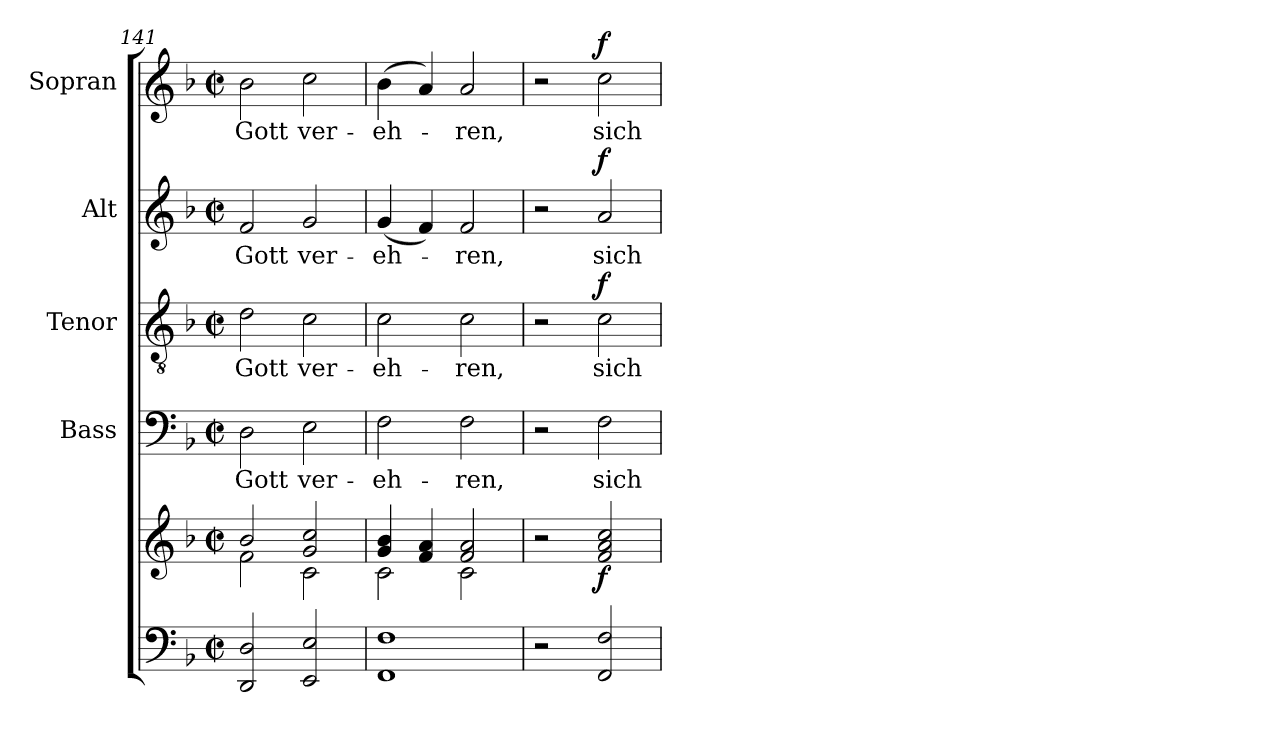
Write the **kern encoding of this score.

**kern	**kern	**dynam	**kern	**text	**kern	**text	**dynam	**kern	**text	**dynam	**kern	**text	**dynam
*part5	*part5	*part5	*part4	*part4	*part3	*part3	*part3	*part2	*part2	*part2	*part1	*part1	*part1
*staff6	*staff5	*staff5/6	*staff4	*staff4	*staff3	*staff3	*staff3	*staff2	*staff2	*staff2	*staff1	*staff1	*staff1
*	*	*	*I"Bass	*	*I"Tenor	*	*	*I"Alt	*	*	*I"Sopran	*	*
*	*	*	*I'B.	*	*I'T.	*	*	*I'A.	*	*	*I'S.	*	*
*clefF4	*clefG2	*	*clefF4	*	*clefGv2	*	*	*clefG2	*	*	*clefG2	*	*
*k[b-]	*k[b-]	*	*k[b-]	*	*k[b-]	*	*	*k[b-]	*	*	*k[b-]	*	*
*F:	*F:	*	*F:	*	*F:	*	*	*F:	*	*	*F:	*	*
*M2/2	*M2/2	*	*M2/2	*	*M2/2	*	*	*M2/2	*	*	*M2/2	*	*
*met(c|)	*met(c|)	*	*met(c|)	*	*met(c|)	*	*	*met(c|)	*	*	*met(c|)	*	*
=141	=141	=141	=141	=141	=141	=141	=141	=141	=141	=141	=141	=141	=141
*	*^	*	*	*	*	*	*	*	*	*	*	*	*
!	!	!	!	!	!LO:LY:b	!	!LO:LY:b	!	!	!LO:LY:b	!	!	!LO:LY:b	!
2DD/ 2D/	2b-/	2f\	.	2D\	Gott	2d\	Gott	.	2f/	Gott	.	2b-\	Gott	.
!	!	!	!	!	!LO:LY:b	!	!LO:LY:b	!	!	!LO:LY:b	!	!	!LO:LY:b	!
2EE/ 2E/	2g/ 2cc/	2c\	.	2E\	ver-	2c\	ver-	.	2g/	ver-	.	2cc\	ver-	.
=142	=142	=142	=142	=142	=142	=142	=142	=142	=142	=142	=142	=142	=142	=142
!	!	!	!	!	!LO:LY:b	!	!LO:LY:b	!	!	!LO:LY:b	!	!	!LO:LY:b	!
1FF 1F	4g/ 4b-/	2c\	.	2F\	-eh-	2c\	-eh-	.	(<4g/	-eh-	.	(>4b-\	-eh-	.
.	4f/ 4a/	.	.	.	.	.	.	.	4f/)	.	.	4a/)	.	.
!	!	!	!	!	!LO:LY:b	!	!LO:LY:b	!	!	!LO:LY:b	!	!	!LO:LY:b	!
.	2f/ 2a/	2c\	.	2F\	-ren,	2c\	-ren,	.	2f/	-ren,	.	2a/	-ren,	.
*	*v	*v	*	*	*	*	*	*	*	*	*	*	*	*
=143	=143	=143	=143	=143	=143	=143	=143	=143	=143	=143	=143	=143	=143
2r	2r	.	2r	.	2r	.	.	2r	.	.	2r	.	.
!	!	!LO:DY:b	!	!LO:LY:b	!	!LO:LY:b	!LO:DY:a	!	!LO:LY:b	!LO:DY:a	!	!LO:LY:b	!LO:DY:a
2FF/ 2F/	2f/ 2a/ 2cc/	f	2F\	sich	2c\	sich	f	2a/	sich	f	2cc\	sich	f
=	=	=	=	=	=	=	=	=	=	=	=	=	=
*-	*-	*-	*-	*-	*-	*-	*-	*-	*-	*-	*-	*-	*-
